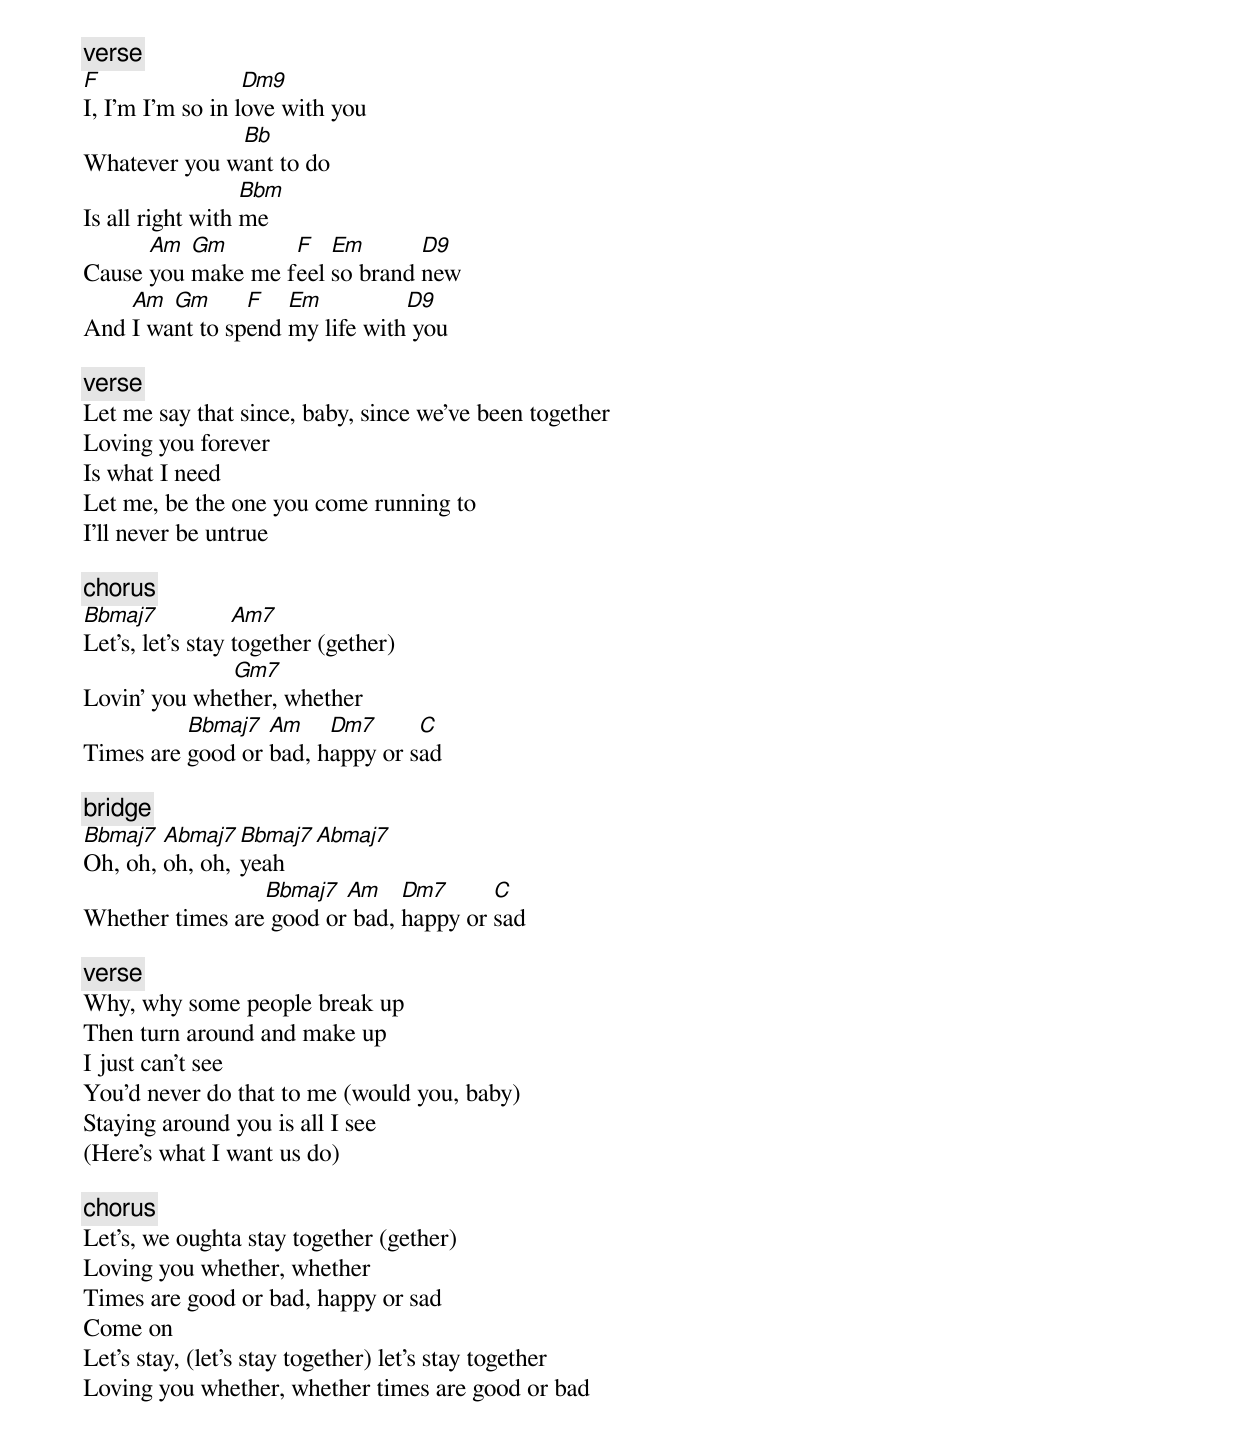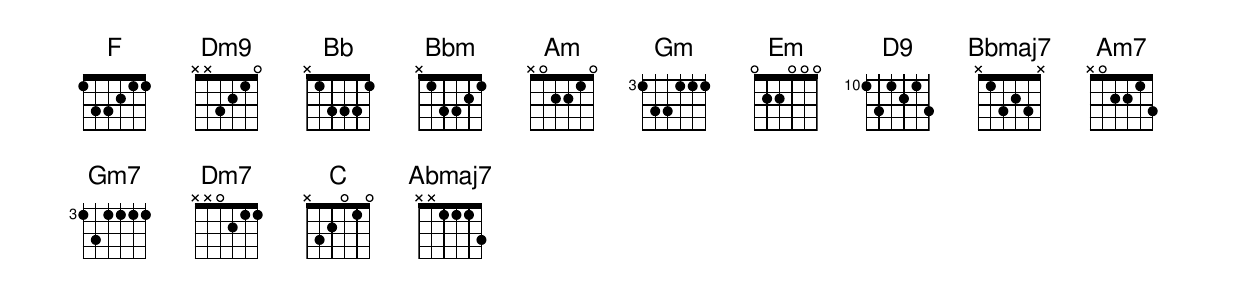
{{< youtube COiIC3A0ROM >}}
[verse]
F                 Dm9
I, I'm I'm so in love with you
              Bb
Whatever you want to do
                  Bbm
Is all right with me
      Am  Gm       F   Em       D9
Cause you make me feel so brand new
    Am  Gm      F   Em          D9
And I want to spend my life with you

[verse]
Let me say that since, baby, since we've been together
Loving you forever
Is what I need
Let me, be the one you come running to
I'll never be untrue

[chorus]
Bbmaj7            Am7
Let's, let's stay together (gether)
              Gm7
Lovin' you whether, whether
          Bbmaj7  Am    Dm7      C
Times are good or bad, happy or sad

[bridge]
Bbmaj7  Abmaj7  Bbmaj7  Abmaj7
Oh, oh, oh, oh, yeah
                 Bbmaj7  Am    Dm7      C
Whether times are good or bad, happy or sad

[verse]
Why, why some people break up
Then turn around and make up
I just can't see
You'd never do that to me (would you, baby)
Staying around you is all I see
(Here's what I want us do)

[chorus]
Let's, we oughta stay together (gether)
Loving you whether, whether
Times are good or bad, happy or sad
Come on
Let's stay, (let's stay together) let's stay together
Loving you whether, whether times are good or bad

{{< youtube 1AfipDdW_58 >}}
